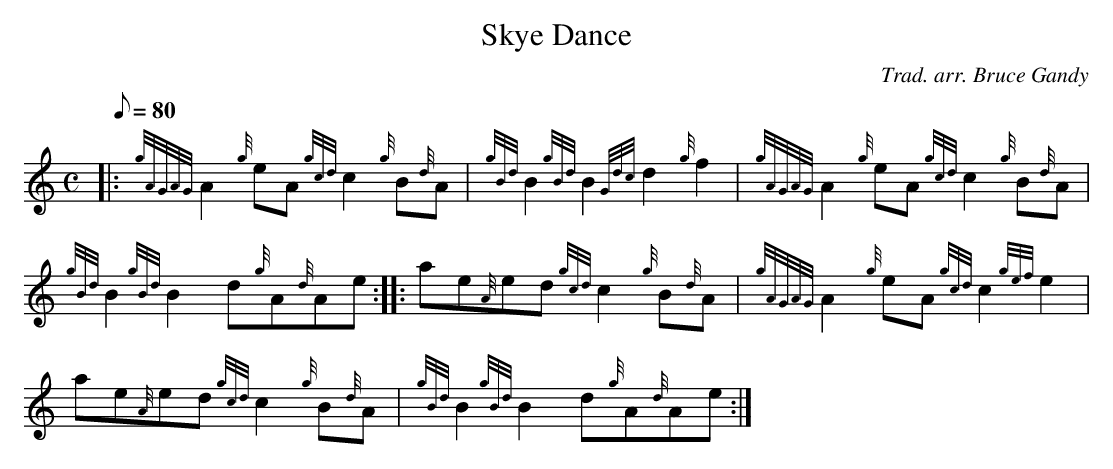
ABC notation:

X:1
T:Skye Dance
M:C
L:1/8
Q:80
C:Trad. arr. Bruce Gandy
K:HP
|: {gAGAG}A2{g}eA{gcd}c2{g}B{d}A|
{gBd}B2{gBd}B2{Gdc}d2{g}f2|
{gAGAG}A2{g}eA{gcd}c2{g}B{d}A|  !
{gBd}B2{gBd}B2d{g}A{d}Ae:| |:
ae{A}ed{gcd}c2{g}B{d}A|
{gAGAG}A2{g}eA{gcd}c2{gef}e2|  !
ae{A}ed{gcd}c2{g}B{d}A|
{gBd}B2{gBd}B2d{g}A{d}Ae:|

